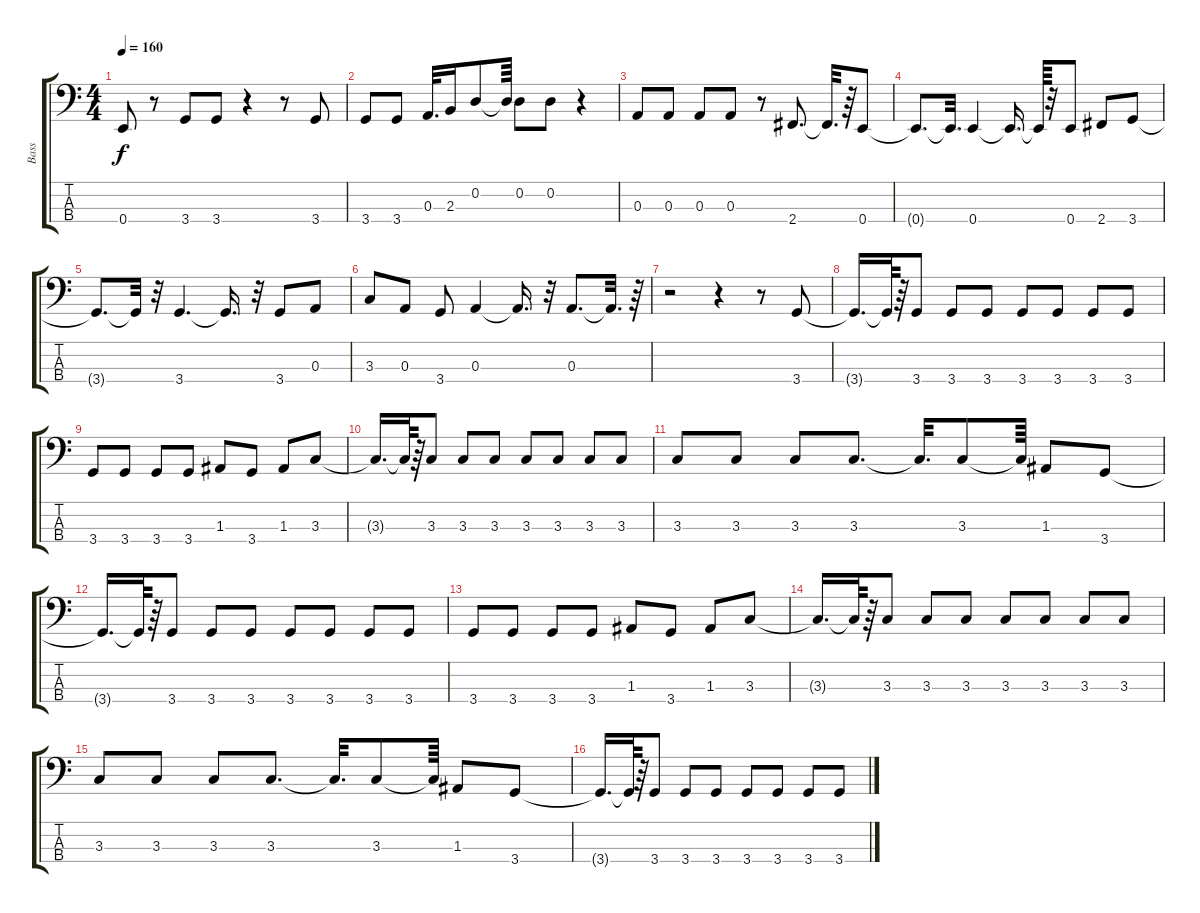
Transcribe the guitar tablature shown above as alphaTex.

\track ("Bass" "Bass") {instrument electricbassfinger}
\staff {score tabs}
\tuning (G2 D2 A1 E1) {hide}
\ts (4 4)
\tempo 160
\clef f4
\ks c
0.4.8{dy f} r.8 3.4.8 3.4.8 r.4 r.8 3.4.8 |
3.4.8 3.4.8 0.3.32{d} 2.3.16 0.2.8 0.2{t}.64 0.2.8 0.2.8 r.4 |
0.3.8 0.3.8 0.3.8 0.3.8 r.8 2.4.8{d} 2.4{t}.32{d} r.64 0.4.8 |
0.4{t}.8{d} 0.4{t}.32{d} 0.4.4 0.4{t}.16{d} 0.4{t}.64 r.32 0.4.8 2.4.8 3.4.8 |
3.4{t}.8{d} 3.4{t}.32 r.32 3.4.4{d} 3.4{t}.16{d} r.32 3.4.8 0.3.8 |
3.3.8 0.3.8 3.4.8 0.3.4 0.3{t}.16{d} r.32 0.3.8{d} 0.3{t}.32{d} r.64 |
r.2 r.4 r.8 3.4.8 |
3.4{t}.16{d} 3.4{t}.64 r.64 3.4.8 3.4.8 3.4.8 3.4.8 3.4.8 3.4.8 3.4.8 |
3.4.8 3.4.8 3.4.8 3.4.8 1.3.8 3.4.8 1.3.8 3.3.8 |
3.3{t}.16{d} 3.3{t}.64 r.64 3.3.8 3.3.8 3.3.8 3.3.8 3.3.8 3.3.8 3.3.8 |
3.3.8 3.3.8 3.3.8 3.3.8{d} 3.3{t}.32{d} 3.3.8 3.3{t}.64 1.3.8 3.4.8 |
3.4{t}.16{d} 3.4{t}.64 r.64 3.4.8 3.4.8 3.4.8 3.4.8 3.4.8 3.4.8 3.4.8 |
3.4.8 3.4.8 3.4.8 3.4.8 1.3.8 3.4.8 1.3.8 3.3.8 |
3.3{t}.16{d} 3.3{t}.64 r.64 3.3.8 3.3.8 3.3.8 3.3.8 3.3.8 3.3.8 3.3.8 |
3.3.8 3.3.8 3.3.8 3.3.8{d} 3.3{t}.32{d} 3.3.8 3.3{t}.64 1.3.8 3.4.8 |
3.4{t}.16{d} 3.4{t}.64 r.64 3.4.8 3.4.8 3.4.8 3.4.8 3.4.8 3.4.8 3.4.8
